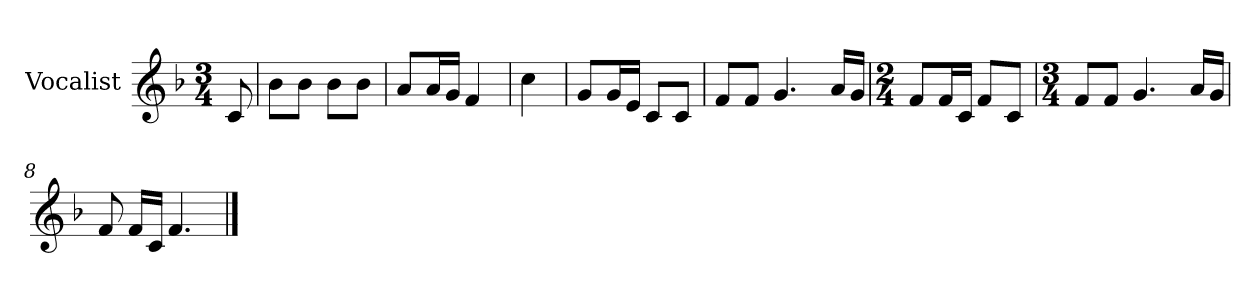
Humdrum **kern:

**kern
*part1
*staff1
*I"Vocalist
*k[b-]
*F:
*M3/4
=
8c
=1
8b-L
8b-J
8b-L
8b-J
=2
8aL
16aL
16gJJ
4f
=3
4cc
=4
8gL
16gL
16eJJ
8cL
8cJ
=5
8fL
8fJ
4.g
16aLL
16gJJ
=6
*M2/4
8fL
16fL
16cJJ
8fL
8cJ
=7
*M3/4
8fL
8fJ
4.g
16aLL
16gJJ
=8
8f
16fLL
16cJJ
4.f
==
*-
